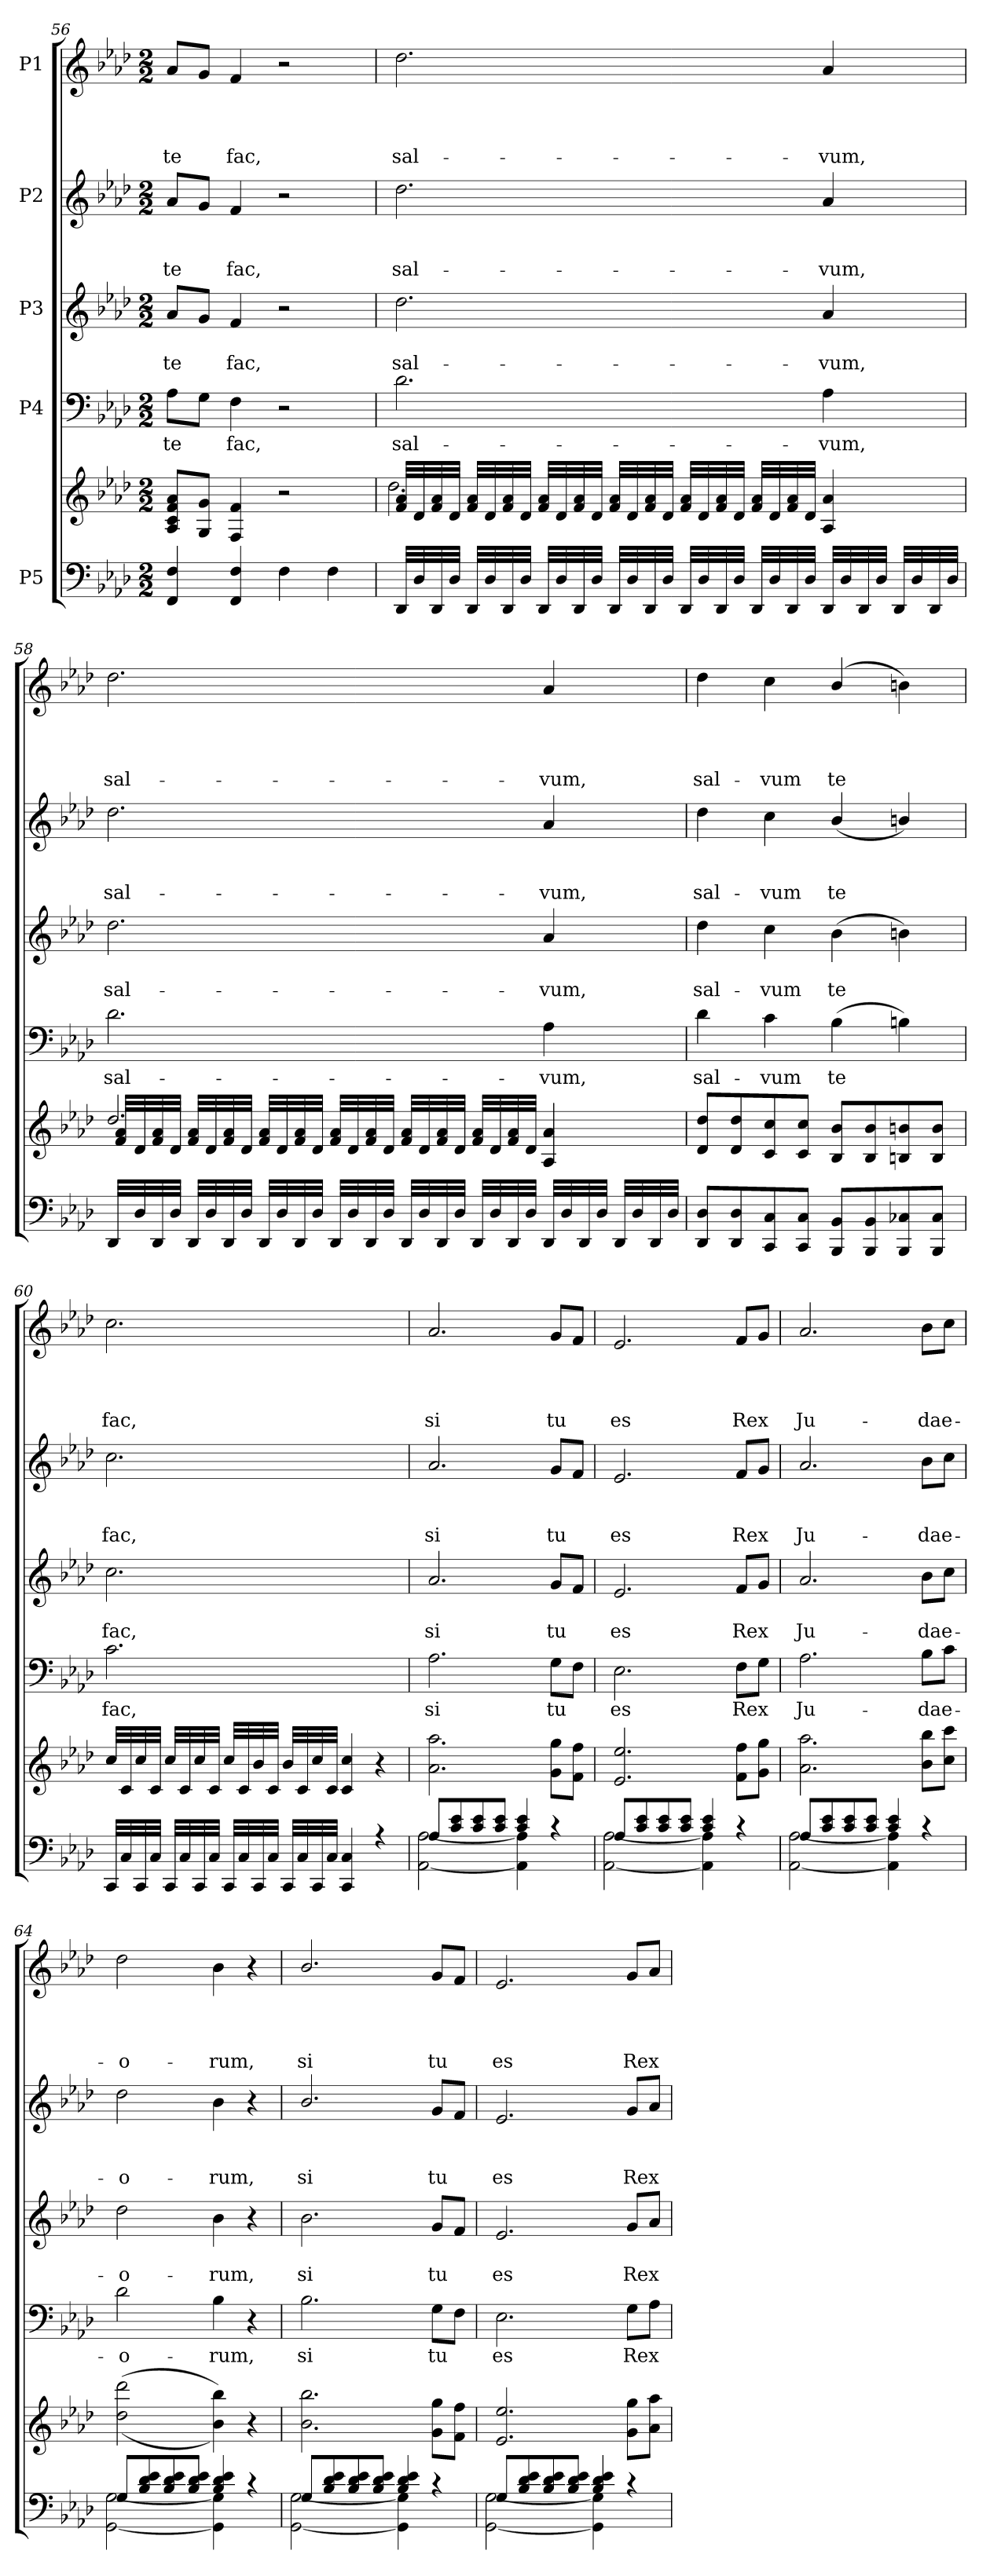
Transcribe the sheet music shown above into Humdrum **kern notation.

**kern	**kern	**kern	**text	**kern	**text	**text	**kern	**text	**text	**text	**kern	**text	**text	**text	**text
*part5	*part5	*part4	*part4	*part3	*part3	*part3	*part2	*part2	*part2	*part2	*part1	*part1	*part1	*part1	*part1
*staff6	*staff5	*staff4	*staff4	*staff3	*staff3	*staff3	*staff2	*staff2	*staff2	*staff2	*staff1	*staff1	*staff1	*staff1	*staff1
*I"P5	*	*I"P4	*	*I"P3	*	*	*I"P2	*	*	*	*I"P1	*	*	*	*
*clefF4	*clefG2	*clefF4	*	*clefG2	*	*	*clefG2	*	*	*	*clefG2	*	*	*	*
*k[b-e-a-d-]	*k[b-e-a-d-]	*k[b-e-a-d-]	*	*k[b-e-a-d-]	*	*	*k[b-e-a-d-]	*	*	*	*k[b-e-a-d-]	*	*	*	*
*A-:	*A-:	*A-:	*	*A-:	*	*	*A-:	*	*	*	*A-:	*	*	*	*
*M2/2	*M2/2	*M2/2	*	*M2/2	*	*	*M2/2	*	*	*	*M2/2	*	*	*	*
=56	=56	=56	=56	=56	=56	=56	=56	=56	=56	=56	=56	=56	=56	=56	=56
*^	*^	*	*	*	*	*	*	*	*	*	*	*	*	*	*
*	*	*	*^	*	*	*	*	*	*	*	*	*	*	*	*	*	*
!	!	!	!	!	!	!LO:LY:b	!	!	!LO:LY:b	!	!	!	!LO:LY:b	!	!	!	!	!LO:LY:b
4FF/ 4F/	1ryy	8A-/ 8c/ 8f/ 8a-/L	1ryy	1ryy	8A-\L	te	8a-/L	.	te	8a-/L	.	.	te	8a-/L	.	.	.	te
.	.	8G/ 8g/J	.	.	8G\J	.	8g/J	.	.	8g/J	.	.	.	8g/J	.	.	.	.
!	!	!	!	!	!	!LO:LY:b	!	!	!LO:LY:b	!	!	!	!LO:LY:b	!	!	!	!	!LO:LY:b
4FF/ 4F/	.	4F/ 4f/	.	.	4F\	fac,	4f/	.	fac,	4f/	.	.	fac,	4f/	.	.	.	fac,
4F\	.	2r	.	.	2r	.	2r	.	.	2r	.	.	.	2r	.	.	.	.
4F\	.	.	.	.	.	.	.	.	.	.	.	.	.	.	.	.	.	.
=57	=57	=57	=57	=57	=57	=57	=57	=57	=57	=57	=57	=57	=57	=57	=57	=57	=57	=57
!	!	!	!	!	!	!LO:LY:b	!	!	!LO:LY:b	!	!	!	!LO:LY:b	!	!	!	!	!LO:LY:b
32DD-/LLL	1ryy	32f/ 32a-/LLL	2.dd-\	1ryy	2.d-\	sal-	2.dd-\	.	sal-	2.dd-\	.	.	sal-	2.dd-\	.	.	.	sal-
32D-/	.	32d-/	.	.	.	.	.	.	.	.	.	.	.	.	.	.	.	.
32DD-/	.	32f/ 32a-/	.	.	.	.	.	.	.	.	.	.	.	.	.	.	.	.
32D-/JJJ	.	32d-/JJJ	.	.	.	.	.	.	.	.	.	.	.	.	.	.	.	.
32DD-/LLL	.	32f/ 32a-/LLL	.	.	.	.	.	.	.	.	.	.	.	.	.	.	.	.
32D-/	.	32d-/	.	.	.	.	.	.	.	.	.	.	.	.	.	.	.	.
32DD-/	.	32f/ 32a-/	.	.	.	.	.	.	.	.	.	.	.	.	.	.	.	.
32D-/JJJ	.	32d-/JJJ	.	.	.	.	.	.	.	.	.	.	.	.	.	.	.	.
32DD-/LLL	.	32f/ 32a-/LLL	.	.	.	.	.	.	.	.	.	.	.	.	.	.	.	.
32D-/	.	32d-/	.	.	.	.	.	.	.	.	.	.	.	.	.	.	.	.
32DD-/	.	32f/ 32a-/	.	.	.	.	.	.	.	.	.	.	.	.	.	.	.	.
32D-/JJJ	.	32d-/JJJ	.	.	.	.	.	.	.	.	.	.	.	.	.	.	.	.
32DD-/LLL	.	32f/ 32a-/LLL	.	.	.	.	.	.	.	.	.	.	.	.	.	.	.	.
32D-/	.	32d-/	.	.	.	.	.	.	.	.	.	.	.	.	.	.	.	.
32DD-/	.	32f/ 32a-/	.	.	.	.	.	.	.	.	.	.	.	.	.	.	.	.
32D-/JJJ	.	32d-/JJJ	.	.	.	.	.	.	.	.	.	.	.	.	.	.	.	.
32DD-/LLL	.	32f/ 32a-/LLL	.	.	.	.	.	.	.	.	.	.	.	.	.	.	.	.
32D-/	.	32d-/	.	.	.	.	.	.	.	.	.	.	.	.	.	.	.	.
32DD-/	.	32f/ 32a-/	.	.	.	.	.	.	.	.	.	.	.	.	.	.	.	.
32D-/JJJ	.	32d-/JJJ	.	.	.	.	.	.	.	.	.	.	.	.	.	.	.	.
32DD-/LLL	.	32f/ 32a-/LLL	.	.	.	.	.	.	.	.	.	.	.	.	.	.	.	.
32D-/	.	32d-/	.	.	.	.	.	.	.	.	.	.	.	.	.	.	.	.
32DD-/	.	32f/ 32a-/	.	.	.	.	.	.	.	.	.	.	.	.	.	.	.	.
32D-/JJJ	.	32d-/JJJ	.	.	.	.	.	.	.	.	.	.	.	.	.	.	.	.
!	!	!	!	!	!	!LO:LY:b	!	!	!LO:LY:b	!	!	!	!LO:LY:b	!	!	!	!	!LO:LY:b
32DD-/LLL	.	4A-/ 4a-/	4ryy	.	4A-\	-vum,	4a-/	.	-vum,	4a-/	.	.	-vum,	4a-/	.	.	.	-vum,
32D-/	.	.	.	.	.	.	.	.	.	.	.	.	.	.	.	.	.	.
32DD-/	.	.	.	.	.	.	.	.	.	.	.	.	.	.	.	.	.	.
32D-/JJJ	.	.	.	.	.	.	.	.	.	.	.	.	.	.	.	.	.	.
32DD-/LLL	.	.	.	.	.	.	.	.	.	.	.	.	.	.	.	.	.	.
32D-/	.	.	.	.	.	.	.	.	.	.	.	.	.	.	.	.	.	.
32DD-/	.	.	.	.	.	.	.	.	.	.	.	.	.	.	.	.	.	.
32D-/JJJ	.	.	.	.	.	.	.	.	.	.	.	.	.	.	.	.	.	.
!!LO:PB:g=z
=58	=58	=58	=58	=58	=58	=58	=58	=58	=58	=58	=58	=58	=58	=58	=58	=58	=58	=58
!	!	!	!	!	!	!LO:LY:b	!	!	!LO:LY:b	!	!	!	!LO:LY:b	!	!	!	!	!LO:LY:b
32DD-/LLL	1ryy	2.dd-/	32f/ 32a-/LLL	1ryy	2.d-\	sal-	2.dd-\	.	sal-	2.dd-\	.	.	sal-	2.dd-\	.	.	.	sal-
32D-/	.	.	32d-/	.	.	.	.	.	.	.	.	.	.	.	.	.	.	.
32DD-/	.	.	32f/ 32a-/	.	.	.	.	.	.	.	.	.	.	.	.	.	.	.
32D-/JJJ	.	.	32d-/JJJ	.	.	.	.	.	.	.	.	.	.	.	.	.	.	.
32DD-/LLL	.	.	32f/ 32a-/LLL	.	.	.	.	.	.	.	.	.	.	.	.	.	.	.
32D-/	.	.	32d-/	.	.	.	.	.	.	.	.	.	.	.	.	.	.	.
32DD-/	.	.	32f/ 32a-/	.	.	.	.	.	.	.	.	.	.	.	.	.	.	.
32D-/JJJ	.	.	32d-/JJJ	.	.	.	.	.	.	.	.	.	.	.	.	.	.	.
32DD-/LLL	.	.	32f/ 32a-/LLL	.	.	.	.	.	.	.	.	.	.	.	.	.	.	.
32D-/	.	.	32d-/	.	.	.	.	.	.	.	.	.	.	.	.	.	.	.
32DD-/	.	.	32f/ 32a-/	.	.	.	.	.	.	.	.	.	.	.	.	.	.	.
32D-/JJJ	.	.	32d-/JJJ	.	.	.	.	.	.	.	.	.	.	.	.	.	.	.
32DD-/LLL	.	.	32f/ 32a-/LLL	.	.	.	.	.	.	.	.	.	.	.	.	.	.	.
32D-/	.	.	32d-/	.	.	.	.	.	.	.	.	.	.	.	.	.	.	.
32DD-/	.	.	32f/ 32a-/	.	.	.	.	.	.	.	.	.	.	.	.	.	.	.
32D-/JJJ	.	.	32d-/JJJ	.	.	.	.	.	.	.	.	.	.	.	.	.	.	.
32DD-/LLL	.	.	32f/ 32a-/LLL	.	.	.	.	.	.	.	.	.	.	.	.	.	.	.
32D-/	.	.	32d-/	.	.	.	.	.	.	.	.	.	.	.	.	.	.	.
32DD-/	.	.	32f/ 32a-/	.	.	.	.	.	.	.	.	.	.	.	.	.	.	.
32D-/JJJ	.	.	32d-/JJJ	.	.	.	.	.	.	.	.	.	.	.	.	.	.	.
32DD-/LLL	.	.	32f/ 32a-/LLL	.	.	.	.	.	.	.	.	.	.	.	.	.	.	.
32D-/	.	.	32d-/	.	.	.	.	.	.	.	.	.	.	.	.	.	.	.
32DD-/	.	.	32f/ 32a-/	.	.	.	.	.	.	.	.	.	.	.	.	.	.	.
32D-/JJJ	.	.	32d-/JJJ	.	.	.	.	.	.	.	.	.	.	.	.	.	.	.
!	!	!	!	!	!	!LO:LY:b	!	!	!LO:LY:b	!	!	!	!LO:LY:b	!	!	!	!	!LO:LY:b
32DD-/LLL	.	4A-/ 4a-/	4A-/ 4a-/	.	4A-\	-vum,	4a-/	.	-vum,	4a-/	.	.	-vum,	4a-/	.	.	.	-vum,
32D-/	.	.	.	.	.	.	.	.	.	.	.	.	.	.	.	.	.	.
32DD-/	.	.	.	.	.	.	.	.	.	.	.	.	.	.	.	.	.	.
32D-/JJJ	.	.	.	.	.	.	.	.	.	.	.	.	.	.	.	.	.	.
32DD-/LLL	.	.	.	.	.	.	.	.	.	.	.	.	.	.	.	.	.	.
32D-/	.	.	.	.	.	.	.	.	.	.	.	.	.	.	.	.	.	.
32DD-/	.	.	.	.	.	.	.	.	.	.	.	.	.	.	.	.	.	.
32D-/JJJ	.	.	.	.	.	.	.	.	.	.	.	.	.	.	.	.	.	.
=59	=59	=59	=59	=59	=59	=59	=59	=59	=59	=59	=59	=59	=59	=59	=59	=59	=59	=59
!	!	!	!	!	!	!LO:LY:b	!	!	!LO:LY:b	!	!	!	!LO:LY:b	!	!	!	!	!LO:LY:b
8DD-/ 8D-/L	1ryy	8d-/ 8dd-/L	1ryy	1ryy	4d-\	sal-	4dd-\	.	sal-	4dd-\	.	.	sal-	4dd-\	.	.	.	sal-
8DD-/ 8D-/	.	8d-/ 8dd-/	.	.	.	.	.	.	.	.	.	.	.	.	.	.	.	.
!	!	!	!	!	!	!LO:LY:b	!	!	!LO:LY:b	!	!	!	!LO:LY:b	!	!	!	!	!LO:LY:b
8CC/ 8C/	.	8c/ 8cc/	.	.	4c\	-vum	4cc\	.	-vum	4cc\	.	.	-vum	4cc\	.	.	.	-vum
8CC/ 8C/J	.	8c/ 8cc/J	.	.	.	.	.	.	.	.	.	.	.	.	.	.	.	.
!	!	!	!	!	!	!LO:LY:b	!	!	!LO:LY:b	!	!	!	!LO:LY:b	!	!	!	!	!LO:LY:b
8BBB-/ 8BB-/L	.	8B-/ 8b-/L	.	.	(>4B-\	te	(>4b-\	.	te	(<4b-/	.	.	te	(<4b-/	.	.	.	te
8BBB-/ 8BB-/	.	8B-/ 8b-/	.	.	.	.	.	.	.	.	.	.	.	.	.	.	.	.
8BBB-/ 8C-X/	.	8Bn/ 8bn/	.	.	4Bn\)	.	4bn\)	.	.	4bn/)	.	.	.	4bn\)	.	.	.	.
8BBB-/ 8C-/J	.	8B/ 8b/J	.	.	.	.	.	.	.	.	.	.	.	.	.	.	.	.
!!LO:LB:g=z
=60	=60	=60	=60	=60	=60	=60	=60	=60	=60	=60	=60	=60	=60	=60	=60	=60	=60	=60
!	!	!	!	!	!	!LO:LY:b	!	!	!LO:LY:b	!	!	!	!LO:LY:b	!	!	!	!	!LO:LY:b
32CC/LLL	1ryy	32cc/LLL	1ryy	1ryy	2.c\	fac,	2.cc\	.	fac,	2.cc\	.	.	fac,	2.cc\	.	.	.	fac,
32C/	.	32c/	.	.	.	.	.	.	.	.	.	.	.	.	.	.	.	.
32CC/	.	32cc/	.	.	.	.	.	.	.	.	.	.	.	.	.	.	.	.
32C/JJJ	.	32c/JJJ	.	.	.	.	.	.	.	.	.	.	.	.	.	.	.	.
32CC/LLL	.	32cc/LLL	.	.	.	.	.	.	.	.	.	.	.	.	.	.	.	.
32C/	.	32c/	.	.	.	.	.	.	.	.	.	.	.	.	.	.	.	.
32CC/	.	32cc/	.	.	.	.	.	.	.	.	.	.	.	.	.	.	.	.
32C/JJJ	.	32c/JJJ	.	.	.	.	.	.	.	.	.	.	.	.	.	.	.	.
32CC/LLL	.	32cc/LLL	.	.	.	.	.	.	.	.	.	.	.	.	.	.	.	.
32C/	.	32c/	.	.	.	.	.	.	.	.	.	.	.	.	.	.	.	.
32CC/	.	32b-/	.	.	.	.	.	.	.	.	.	.	.	.	.	.	.	.
32C/JJJ	.	32c/JJJ	.	.	.	.	.	.	.	.	.	.	.	.	.	.	.	.
32CC/LLL	.	32b-/LLL	.	.	.	.	.	.	.	.	.	.	.	.	.	.	.	.
32C/	.	32c/	.	.	.	.	.	.	.	.	.	.	.	.	.	.	.	.
32CC/	.	32cc/	.	.	.	.	.	.	.	.	.	.	.	.	.	.	.	.
32C/JJJ	.	32c/JJJ	.	.	.	.	.	.	.	.	.	.	.	.	.	.	.	.
4CC/ 4C/	.	4c/ 4cc/	.	.	.	.	.	.	.	.	.	.	.	.	.	.	.	.
4r	.	4r	.	.	4ryy	.	4ryy	.	.	4ryy	.	.	.	4ryy	.	.	.	.
=61	=61	=61	=61	=61	=61	=61	=61	=61	=61	=61	=61	=61	=61	=61	=61	=61	=61	=61
!	!	!	!	!	!	!LO:LY:b	!	!	!LO:LY:b	!	!	!	!LO:LY:b	!	!	!	!	!LO:LY:b
8A-/L	[<2AA-\ [<2A-\	2.a-\ 2.aa-\	1ryy	1ryy	2.A-\	si	2.a-/	.	si	2.a-/	.	.	si	2.a-/	.	.	.	si
8c/ 8e-/	.	.	.	.	.	.	.	.	.	.	.	.	.	.	.	.	.	.
8c/ 8e-/	.	.	.	.	.	.	.	.	.	.	.	.	.	.	.	.	.	.
8c/ 8e-/J	.	.	.	.	.	.	.	.	.	.	.	.	.	.	.	.	.	.
4c/ 4e-/	4AA-\] 4A-\]	.	.	.	.	.	.	.	.	.	.	.	.	.	.	.	.	.
!	!	!	!	!	!	!LO:LY:b	!	!	!LO:LY:b	!	!	!	!LO:LY:b	!	!	!	!	!LO:LY:b
4rc	4ryy	8g\ 8gg\L	.	.	8G\L	tu	8g/L	.	tu	8g/L	.	.	tu	8g/L	.	.	.	tu
.	.	8f\ 8ff\J	.	.	8F\J	.	8f/J	.	.	8f/J	.	.	.	8f/J	.	.	.	.
=62	=62	=62	=62	=62	=62	=62	=62	=62	=62	=62	=62	=62	=62	=62	=62	=62	=62	=62
!	!	!	!	!	!	!LO:LY:b	!	!	!LO:LY:b	!	!	!	!LO:LY:b	!	!	!	!	!LO:LY:b
8A-/L	[<2AA-\ [<2A-\	2.e-/ 2.ee-/	1ryy	1ryy	2.E-\	es	2.e-/	.	es	2.e-/	.	.	es	2.e-/	.	.	.	es
8c/ 8e-/	.	.	.	.	.	.	.	.	.	.	.	.	.	.	.	.	.	.
8c/ 8e-/	.	.	.	.	.	.	.	.	.	.	.	.	.	.	.	.	.	.
8c/ 8e-/J	.	.	.	.	.	.	.	.	.	.	.	.	.	.	.	.	.	.
4c/ 4e-/	4AA-\] 4A-\]	.	.	.	.	.	.	.	.	.	.	.	.	.	.	.	.	.
!	!	!	!	!	!	!LO:LY:b	!	!	!LO:LY:b	!	!	!	!LO:LY:b	!	!	!	!	!LO:LY:b
4rc	4ryy	8f\ 8ff\L	.	.	8F\L	Rex	8f/L	.	Rex	8f/L	.	.	Rex	8f/L	.	.	.	Rex
.	.	8g\ 8gg\J	.	.	8G\J	.	8g/J	.	.	8g/J	.	.	.	8g/J	.	.	.	.
=63	=63	=63	=63	=63	=63	=63	=63	=63	=63	=63	=63	=63	=63	=63	=63	=63	=63	=63
!	!	!	!	!	!	!LO:LY:b	!	!	!LO:LY:b	!	!	!	!LO:LY:b	!	!	!	!	!LO:LY:b
8A-/L	[<2AA-\ [<2A-\	2.a-\ 2.aa-\	1ryy	1ryy	2.A-\	Ju-	2.a-/	.	Ju-	2.a-/	.	.	Ju-	2.a-/	.	.	.	Ju-
8c/ 8e-/	.	.	.	.	.	.	.	.	.	.	.	.	.	.	.	.	.	.
8c/ 8e-/	.	.	.	.	.	.	.	.	.	.	.	.	.	.	.	.	.	.
8c/ 8e-/J	.	.	.	.	.	.	.	.	.	.	.	.	.	.	.	.	.	.
4c/ 4e-/	4AA-\] 4A-\]	.	.	.	.	.	.	.	.	.	.	.	.	.	.	.	.	.
!	!	!	!	!	!	!LO:LY:b	!	!	!LO:LY:b	!	!	!	!LO:LY:b	!	!	!	!	!LO:LY:b
4rc	4ryy	8b-\ 8bb-\L	.	.	8B-\L	-dae-	8b-\L	.	-dae-	8b-\L	.	.	-dae-	8b-\L	.	.	.	-dae-
.	.	8cc\ 8ccc\J	.	.	8c\J	.	8cc\J	.	.	8cc\J	.	.	.	8cc\J	.	.	.	.
!!LO:PB:g=z
=64	=64	=64	=64	=64	=64	=64	=64	=64	=64	=64	=64	=64	=64	=64	=64	=64	=64	=64
!	!	!	!	!	!	!LO:LY:b	!	!	!LO:LY:b	!	!	!	!LO:LY:b	!	!	!	!	!LO:LY:b
8G/L	[<2GG\ [<2G\	(>(<2dd-\ 2ddd-\	1ryy	1ryy	2d-\	-o-	2dd-\	.	-o-	2dd-\	.	.	-o-	2dd-\	.	.	.	-o-
8B-/ 8d-/ 8e-/	.	.	.	.	.	.	.	.	.	.	.	.	.	.	.	.	.	.
8B-/ 8d-/ 8e-/	.	.	.	.	.	.	.	.	.	.	.	.	.	.	.	.	.	.
8B-/ 8d-/ 8e-/J	.	.	.	.	.	.	.	.	.	.	.	.	.	.	.	.	.	.
!	!	!	!	!	!	!LO:LY:b	!	!	!LO:LY:b	!	!	!	!LO:LY:b	!	!	!	!	!LO:LY:b
4B-/ 4d-/ 4e-/	4GG\] 4G\]	4b-\ 4bb-\))	.	.	4B-\	-rum,	4b-\	.	-rum,	4b-\	.	.	-rum,	4b-\	.	.	.	-rum,
4rc	4ryy	4r	.	.	4r	.	4r	.	.	4r	.	.	.	4r	.	.	.	.
=65	=65	=65	=65	=65	=65	=65	=65	=65	=65	=65	=65	=65	=65	=65	=65	=65	=65	=65
!	!	!	!	!	!	!LO:LY:b	!	!	!LO:LY:b	!	!	!	!LO:LY:b	!	!	!	!	!LO:LY:b
8G/L	[<2GG\ [<2G\	2.b-\ 2.bb-\	1ryy	1ryy	2.B-\	si	2.b-\	.	si	2.b-/	.	.	si	2.b-/	.	.	.	si
8B-/ 8d-/ 8e-/	.	.	.	.	.	.	.	.	.	.	.	.	.	.	.	.	.	.
8B-/ 8d-/ 8e-/	.	.	.	.	.	.	.	.	.	.	.	.	.	.	.	.	.	.
8B-/ 8d-/ 8e-/J	.	.	.	.	.	.	.	.	.	.	.	.	.	.	.	.	.	.
4B-/ 4d-/ 4e-/	4GG\] 4G\]	.	.	.	.	.	.	.	.	.	.	.	.	.	.	.	.	.
!	!	!	!	!	!	!LO:LY:b	!	!	!LO:LY:b	!	!	!	!LO:LY:b	!	!	!	!	!LO:LY:b
4rc	4ryy	8g\ 8gg\L	.	.	8G\L	tu	8g/L	.	tu	8g/L	.	.	tu	8g/L	.	.	.	tu
.	.	8f\ 8ff\J	.	.	8F\J	.	8f/J	.	.	8f/J	.	.	.	8f/J	.	.	.	.
=66	=66	=66	=66	=66	=66	=66	=66	=66	=66	=66	=66	=66	=66	=66	=66	=66	=66	=66
!	!	!	!	!	!	!LO:LY:b	!	!	!LO:LY:b	!	!	!	!LO:LY:b	!	!	!	!	!LO:LY:b
8G/L	[<2GG\ [<2G\	2.e-/ 2.ee-/	1ryy	1ryy	2.E-\	es	2.e-/	.	es	2.e-/	.	.	es	2.e-/	.	.	.	es
8B-/ 8d-/ 8e-/	.	.	.	.	.	.	.	.	.	.	.	.	.	.	.	.	.	.
8B-/ 8d-/ 8e-/	.	.	.	.	.	.	.	.	.	.	.	.	.	.	.	.	.	.
8B-/ 8d-/ 8e-/J	.	.	.	.	.	.	.	.	.	.	.	.	.	.	.	.	.	.
4B-/ 4d-/ 4e-/	4GG\] 4G\]	.	.	.	.	.	.	.	.	.	.	.	.	.	.	.	.	.
!	!	!	!	!	!	!LO:LY:b	!	!	!LO:LY:b	!	!	!	!LO:LY:b	!	!	!	!	!LO:LY:b
4rc	4ryy	8g\ 8gg\L	.	.	8G\L	Rex	8g/L	.	Rex	8g/L	.	.	Rex	8g/L	.	.	.	Rex
.	.	8a-\ 8aa-\J	.	.	8A-\J	.	8a-/J	.	.	8a-/J	.	.	.	8a-/J	.	.	.	.
*v	*v	*	*	*	*	*	*	*	*	*	*	*	*	*	*	*	*	*
*	*v	*v	*v	*	*	*	*	*	*	*	*	*	*	*	*	*	*
=	=	=	=	=	=	=	=	=	=	=	=	=	=	=	=
*-	*-	*-	*-	*-	*-	*-	*-	*-	*-	*-	*-	*-	*-	*-	*-
